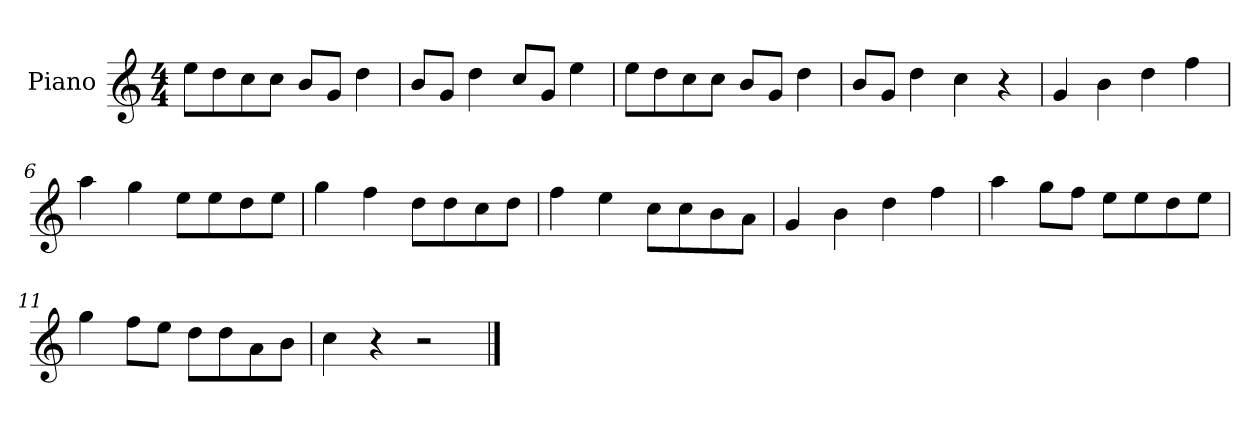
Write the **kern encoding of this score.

**kern
*part1
*staff1
*I"Piano
*I'P-no
*clefG2
*k[]
*M4/4
*MM90
=1
8ee\L
8dd\
8cc\
8cc\J
8b/L
8g/J
4dd\
=2
8b/L
8g/J
4dd\
8cc/L
8g/J
4ee\
=3
8ee\L
8dd\
8cc\
8cc\J
8b/L
8g/J
4dd\
=4
8b/L
8g/J
4dd\
4cc\
4r
=5
4g/
4b\
4dd\
4ff\
=6
4aa\
4gg\
8ee\L
8ee\
8dd\
8ee\J
!!LO:LB:g=z
=7
4gg\
4ff\
8dd\L
8dd\
8cc\
8dd\J
=8
4ff\
4ee\
8cc\L
8cc\
8b\
8a\J
=9
4g/
4b\
4dd\
4ff\
=10
4aa\
8gg\L
8ff\J
8ee\L
8ee\
8dd\
8ee\J
=11
4gg\
8ff\L
8ee\J
8dd\L
8dd\
8a\
8b\J
=12
4cc\
4r
2r
==
*-
